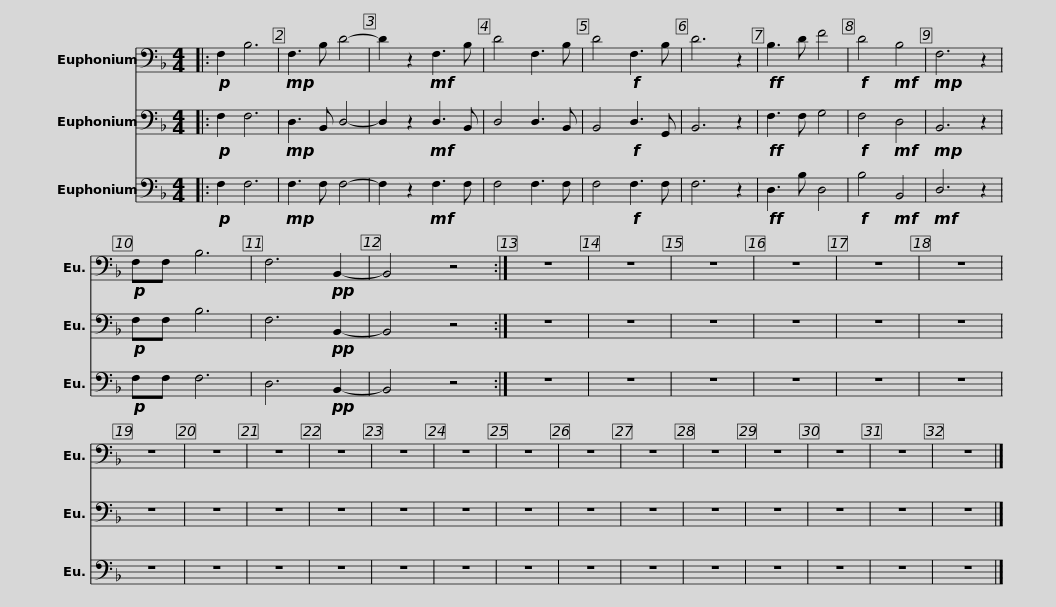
X:1
%%score 1 2 3
L:1/8
M:4/4
I:linebreak $
K:F
V:1 bass
V:2 bass
V:3 bass
V:1
|:!p! F,2 B,6 |!mp! F,3 B, D4- | D2 z2!mf! F,3 B, | D4 F,3 B, | D4!f! F,3 B, | %5
 D6 z2 |!ff! B,3 D F4 |!f! D4!mf! B,4 |!mp! F,6 z2 |$!p! F,F, B,6 | %10
 F,6!pp! B,,2- | B,,4 z4 :| z8 | z8 | z8 | %15
 z8 | z8 | z8 | z8 | z8 | %20
 z8 | z8 | z8 | z8 | z8 | %25
 z8 | z8 | z8 |$ z8 | z8 | %30
 z8 | z8 |] %32
V:2
|:!p! F,2 F,6 |!mp! D,3 B,, D,4- | D,2 z2!mf! D,3 B,, | D,4 D,3 B,, | B,,4!f! D,3 G,, | %5
 B,,6 z2 |!ff! F,3 F, G,4 |!f! F,4!mf! D,4 |!mp! B,,6 z2 |$!p! F,F, B,6 | %10
 F,6!pp! B,,2- | B,,4 z4 :| z8 | z8 | z8 | %15
 z8 | z8 | z8 | z8 | z8 | %20
 z8 | z8 | z8 | z8 | z8 | %25
 z8 | z8 | z8 |$ z8 | z8 | %30
 z8 | z8 |] %32
V:3
|:!p! F,2 F,6 |!mp! F,3 F, F,4- | F,2 z2!mf! F,3 F, | F,4 F,3 F, | F,4!f! F,3 F, | %5
 F,6 z2 |!ff! D,3 B, D,4 |!f! B,4!mf! B,,4 |!mf! D,6 z2 |$!p! F,F, F,6 | %10
 D,6!pp! B,,2- | B,,4 z4 :| z8 | z8 | z8 | %15
 z8 | z8 | z8 | z8 | z8 | %20
 z8 | z8 | z8 | z8 | z8 | %25
 z8 | z8 | z8 |$ z8 | z8 | %30
 z8 | z8 |] %32
